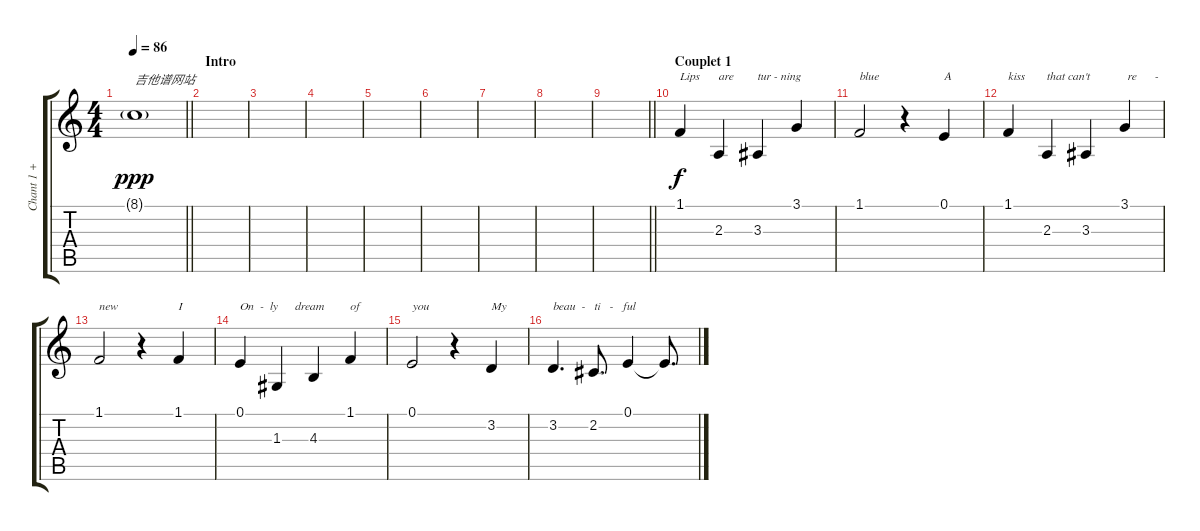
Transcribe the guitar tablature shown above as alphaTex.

\track ("Chant 1 + Paroles [Matthew Bellamy]" "Chant 1 + ") {instrument synthbrass1}
\staff {score tabs}
\tuning (E4 B3 G3 D3 A2 E2) {hide}
\ts (4 4)
\tempo 86
\clef g2
\barLineRight lightlight
\ks c
8.1{g}.1{txt "吉他谱网站" dy ppp instrument synthbrass1} |
\section ("" "Intro")
|
|
|
|
|
|
|
\barLineRight lightlight
|
\section ("" "Couplet 1")
1.1.4{txt "Lips" dy f} 2.3.4{txt "are"} 3.3.4{txt "tur - ning"} 3.1.4 |
1.1.2{txt "blue"} r.4 0.1.4{txt "A"} |
1.1.4{txt "kiss"} 2.3.4{txt "that can't"} 3.3.4 3.1.4{txt " re      - "} |
1.1.2{txt "new"} r.4 1.1.4{txt "I"} |
0.1.4{txt "On  -  ly"} 1.3.4{txt "      dream"} 4.3.4 1.1.4{txt "of"} |
0.1.2{txt "you"} r.4 3.2.4{txt "My"} |
3.2.4{d txt "beau  -   ti   -   ful"} 2.2.8{d} 0.1.4 0.1{t}.8{d}
